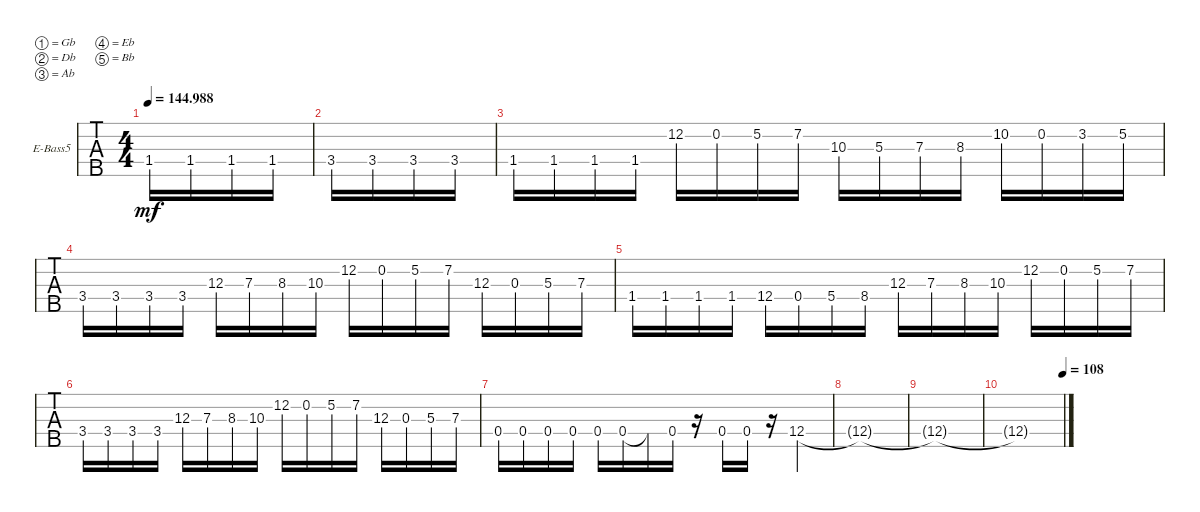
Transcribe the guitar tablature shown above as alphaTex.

\defaultSystemsLayout 4
\bracketExtendMode groupsimilarinstruments
\firstSystemTrackNameOrientation horizontal
\otherSystemsTrackNameOrientation horizontal
\track ("Electric Bass" "E-Bass5") {instrument electricbassfinger}
\staff {tabs}
\tuning (Gb2 Db2 Ab1 Eb1 Bb0)
\ts (4 4)
\tempo
144.988
\accidentals auto
\clef f4
\ottava regular
\simile none
\ks c
1.4.16{dy mf} 1.4.16 1.4.16 1.4.16 |
3.4.16 3.4.16 3.4.16 3.4.16 |
1.4.16 1.4.16 1.4.16 1.4.16 12.2.16 0.2.16 5.2.16 7.2.16 10.3.16 5.3.16 7.3.16 8.3.16 10.2.16 0.2.16 3.2.16 5.2.16 |
3.4.16 3.4.16 3.4.16 3.4.16 12.3.16 7.3.16 8.3.16 10.3.16 12.2.16 0.2.16 5.2.16 7.2.16 12.3.16 0.3.16 5.3.16 7.3.16 |
1.4.16 1.4.16 1.4.16 1.4.16 12.4.16 0.4.16 5.4.16 8.4.16 12.3.16 7.3.16 8.3.16 10.3.16 12.2.16 0.2.16 5.2.16 7.2.16 |
3.4.16 3.4.16 3.4.16 3.4.16 12.3.16 7.3.16 8.3.16 10.3.16 12.2.16 0.2.16 5.2.16 7.2.16 12.3.16 0.3.16 5.3.16 7.3.16 |
0.4.16 0.4.16 0.4.16 0.4.16 0.4.16 0.4.16 0.4{t}.16 0.4.16 r.16 0.4.16 0.4.16 r.16 12.4.4 |
12.4{t}.1 |
12.4{t}.1 |
\tempo (108 1)
12.4{t}.1
